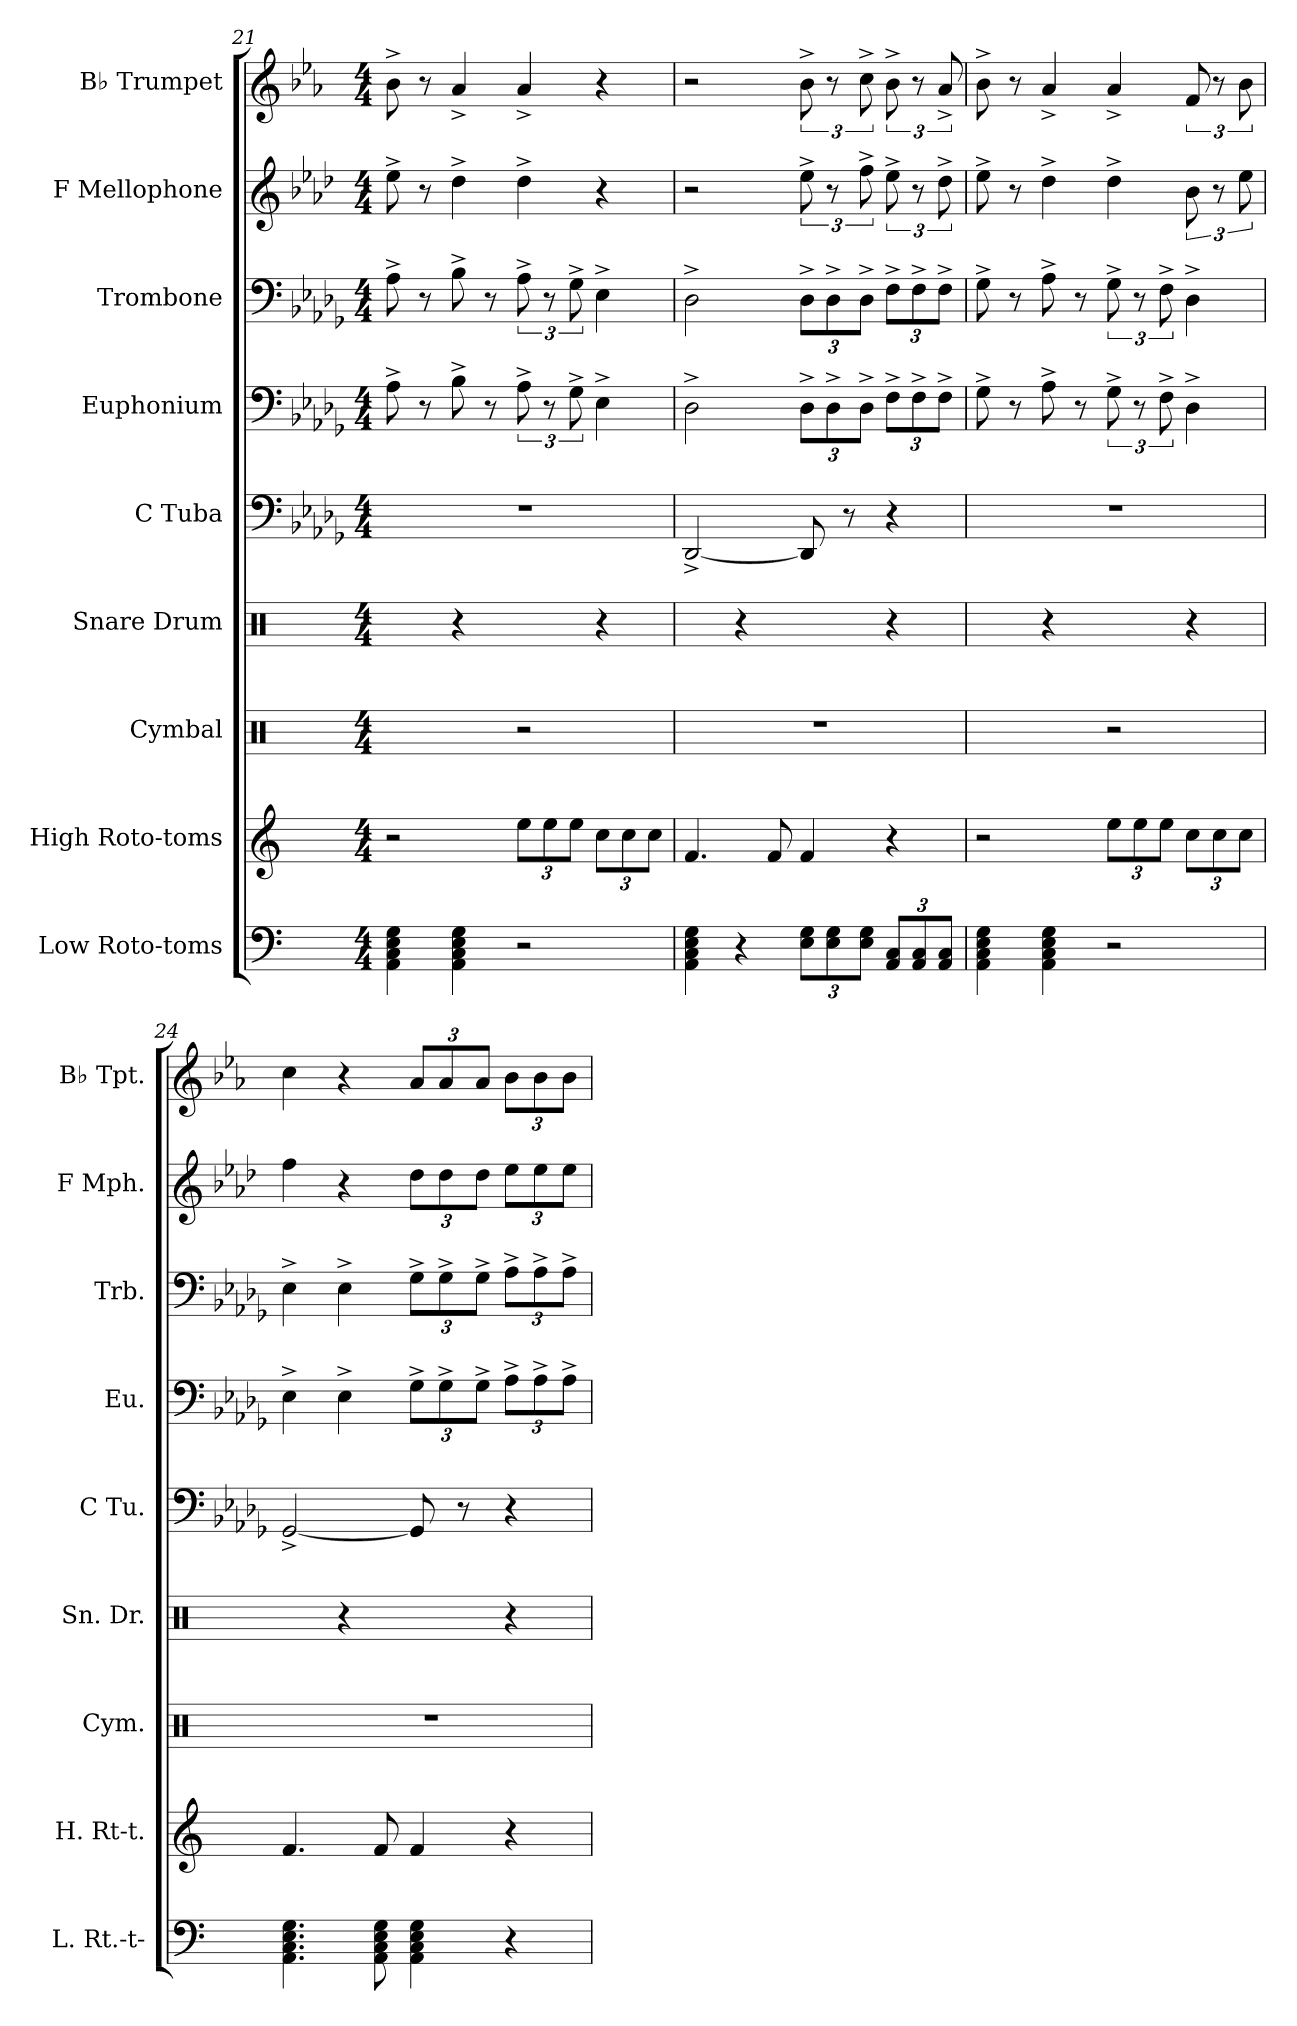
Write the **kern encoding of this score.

**kern	**kern	**kern	**kern	**kern	**kern	**kern	**kern	**kern
*part9	*part8	*part7	*part6	*part5	*part4	*part3	*part2	*part1
*staff9	*staff8	*staff7	*staff6	*staff5	*staff4	*staff3	*staff2	*staff1
*I"Low Roto-toms	*I"High Roto-toms	*I"Cymbal	*I"Snare Drum	*I"C Tuba	*I"Euphonium	*I"Trombone	*I"F Mellophone	*I"B♭ Trumpet
*I'L. Rt.-t-	*I'H. Rt-t.	*I'Cym.	*I'Sn. Dr.	*I'C Tu.	*I'Eu.	*I'Trb.	*I'F Mph.	*I'B♭ Tpt.
*clefF4	*clefG2	*clefX	*clefX	*clefF4	*clefF4	*clefF4	*clefG2	*clefG2
*	*	*	*	*	*	*	*ITrd4c7	*ITrd1c2
*k[]	*k[]	*k[]	*k[]	*k[b-e-a-d-g-]	*k[b-e-a-d-g-]	*k[b-e-a-d-g-]	*k[b-e-a-d-g-]	*k[b-e-a-d-g-]
*C:	*C:	*C:	*C:	*D-:	*D-:	*D-:	*D-:	*D-:
*M4/4	*M4/4	*M4/4	*M4/4	*M4/4	*M4/4	*M4/4	*M4/4	*M4/4
=21	=21	=21	=21	=21	=21	=21	=21	=21
4AA\ 4C\ 4E\ 4G\	2r	4R\	4R\	1r	8A-^\	8A-^\	8a-^\	8a-^\
.	.	.	.	.	8r	8r	8r	8r
4AA\ 4C\ 4E\ 4G\	.	4R\	4r	.	8B-^\	8B-^\	4g-^\	4g-^/
.	.	.	.	.	8r	8r	.	.
*	*Xbrackettup	*	*	*	*	*	*	*
2r	12ee\L	2r	4R\	.	12A-^\	12A-^\	4g-^\	4g-^/
.	12ee\	.	.	.	12r	12r	.	.
.	12ee\J	.	.	.	12G-^\	12G-^\	.	.
.	12cc\L	.	4r	.	4E-^\	4E-^\	4r	4r
.	12cc\	.	.	.	.	.	.	.
.	12cc\J	.	.	.	.	.	.	.
!!LO:PB:g=z
=22	=22	=22	=22	=22	=22	=22	=22	=22
4AA\ 4C\ 4E\ 4G\	4.f/	1r	4R\	[2DD-^/	2D-^\	2D-^\	2r	2r
4r	.	.	4r	.	.	.	.	.
.	8f/	.	.	.	.	.	.	.
*Xbrackettup	*	*	*	*	*Xbrackettup	*Xbrackettup	*	*
12E\ 12G\L	4f/	.	4R\	8DD-/]	12D-^\L	12D-^\L	12a-^\	12a-^\
12E\ 12G\	.	.	.	.	12D-^\	12D-^\	12r	12r
.	.	.	.	8r	.	.	.	.
12E\ 12G\J	.	.	.	.	12D-^\J	12D-^\J	12b-^\	12b-^\
12AA/ 12C/L	4r	.	4r	4r	12F^\L	12F^\L	12a-^\	12a-^\
12AA/ 12C/	.	.	.	.	12F^\	12F^\	12r	12r
12AA/ 12C/J	.	.	.	.	12F^\J	12F^\J	12g-^\	12g-^/
=23	=23	=23	=23	=23	=23	=23	=23	=23
4AA\ 4C\ 4E\ 4G\	2r	4R\	4R\	1r	8G-^\	8G-^\	8a-^\	8a-^\
.	.	.	.	.	8r	8r	8r	8r
4AA\ 4C\ 4E\ 4G\	.	4R\	4r	.	8A-^\	8A-^\	4g-^\	4g-^/
.	.	.	.	.	8r	8r	.	.
*	*	*	*	*	*brackettup	*brackettup	*	*
2r	12ee\L	2r	4R\	.	12G-^\	12G-^\	4g-^\	4g-^/
.	12ee\	.	.	.	12r	12r	.	.
.	12ee\J	.	.	.	12F^\	12F^\	.	.
.	12cc\L	.	4r	.	4D-^\	4D-^\	12e-\	12e-/
.	12cc\	.	.	.	.	.	12r	12r
.	12cc\J	.	.	.	.	.	12a-\	12a-\
=24	=24	=24	=24	=24	=24	=24	=24	=24
4.AA\ 4.C\ 4.E\ 4.G\	4.f/	1r	4R\	[2GG-^/	4E-^\	4E-^\	4b-\	4b-\
.	.	.	4r	.	4E-^\	4E-^\	4r	4r
8AA\ 8C\ 8E\ 8G\	8f/	.	.	.	.	.	.	.
*	*	*	*	*	*Xbrackettup	*Xbrackettup	*Xbrackettup	*Xbrackettup
4AA\ 4C\ 4E\ 4G\	4f/	.	4R\	8GG-/]	12G-^\L	12G-^\L	12g-\L	12g-/L
.	.	.	.	.	12G-^\	12G-^\	12g-\	12g-/
.	.	.	.	8r	.	.	.	.
.	.	.	.	.	12G-^\J	12G-^\J	12g-\J	12g-/J
4r	4r	.	4r	4r	12A-^\L	12A-^\L	12a-\L	12a-\L
.	.	.	.	.	12A-^\	12A-^\	12a-\	12a-\
.	.	.	.	.	12A-^\J	12A-^\J	12a-\J	12a-\J
=	=	=	=	=	=	=	=	=
*-	*-	*-	*-	*-	*-	*-	*-	*-
